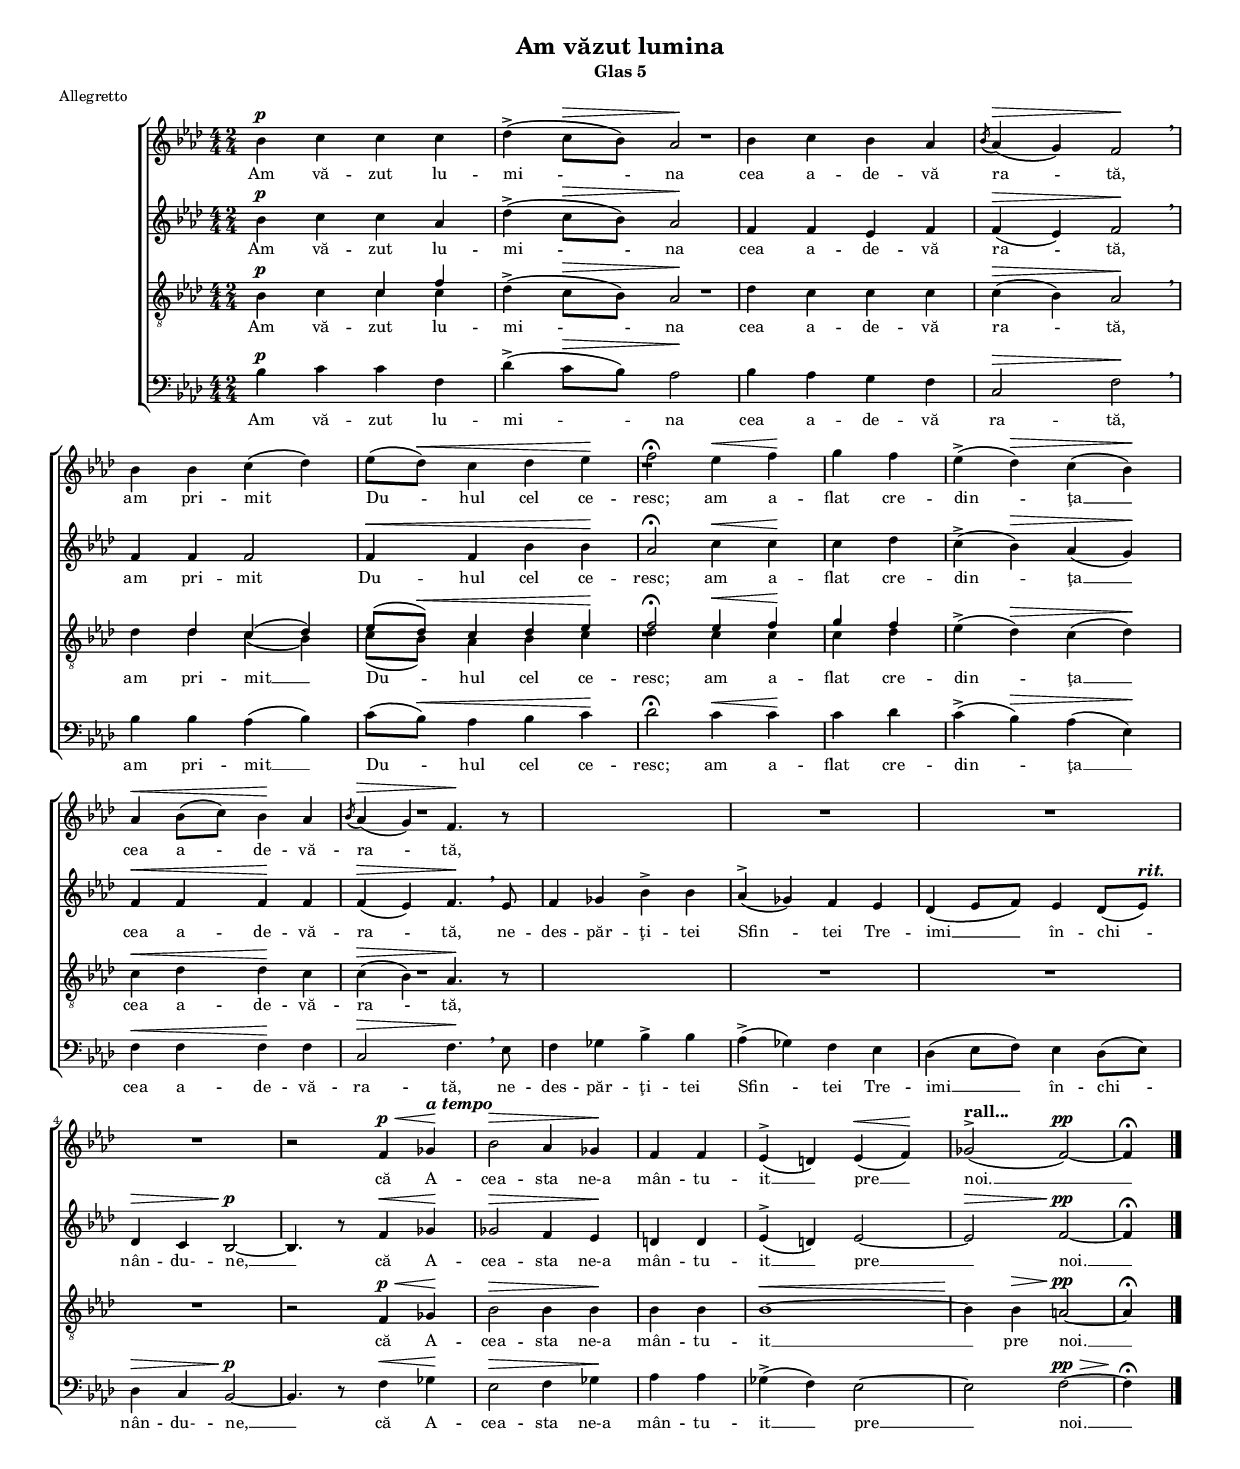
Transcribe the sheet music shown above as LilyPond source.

\version "2.10.10"
\include "defines.ly"
#(set-global-staff-size 13)
midiTempo = 
  \midi {
    \context {
      \Score
      tempoWholesPerMinute = #(ly:make-moment 140 4)
      }
    }


\include "preamble.ly"

\header {
  title = "Am văzut lumina"
  subtitle = "Glas 5"
  meter = "Allegretto"
}

global = {
  \globalPreamble
  \key f \minor
  \override Staff.TimeSignature #'stencil = #ly:text-interface::print
  \override Staff.TimeSignature #'text = #mixedTimeSigMarkup
}

sopWords = \lyricmode {
  Am vă -- zut lu -- mi -- na cea a -- de -- vă ra -- tă,
  am pri -- mit Du -- hul cel ce -- resc;
  am a -- flat cre -- din -- ţa __ cea a -- de -- vă -- ra -- tă,
  % ne -- des -- păr -- ţi -- tei Sfin -- tei Tre -- imi __
  % în -- chi -- nân -- du- -- ne,
  că A -- cea -- sta ne-a mân -- tu -- it __ pre __ noi. __
}

altoWords = \lyricmode {
  Am vă -- zut lu -- mi -- na cea a -- de -- vă ra -- tă,
  am pri -- mit Du -- hul cel ce -- resc;
  am a -- flat cre -- din -- ţa __ cea a -- de -- vă -- ra -- tă,
  ne -- des -- păr -- ţi -- tei Sfin -- tei Tre -- imi __
  în -- chi -- nân -- du- -- ne, __
  că A -- cea -- sta ne-a mân -- tu -- it __ pre __ noi. __
}

tenorWords = \lyricmode {
  Am vă -- zut lu -- mi -- na cea a -- de -- vă ra -- tă,
  am pri -- mit __ Du -- hul cel ce -- resc;
  am a -- flat cre -- din -- ţa __ cea a -- de -- vă -- ra -- tă,
  % ne -- des -- păr -- ţi -- tei Sfin -- tei Tre -- imi __
  % în -- chi -- nân -- du- -- ne,
  că A -- cea -- sta ne-a mân -- tu -- it __ pre noi. __
}

bassWords = \lyricmode {
  Am vă -- zut lu -- mi -- na cea a -- de -- vă ra -- tă,
  am pri -- mit __ Du -- hul cel ce -- resc;
  am a -- flat cre -- din -- ţa __ cea a -- de -- vă -- ra -- tă,
  ne -- des -- păr -- ţi -- tei Sfin -- tei Tre -- imi __
  în -- chi -- nân -- du- -- ne, __
  că A -- cea -- sta ne-a mân -- tu -- it __ pre __ noi. __
}

sopMusic = \relative {
  \cadenzaOn
  #(set-accidental-style 'forget)

  % Am văzut lumina cea adevărată,
  bes'4^\p c4 c4 c4 \bar "|"
  des4(^\accent c8[^\> bes8)] as2\! \bar "|"
  bes4 c4 bes4 as4 \bar "|"
  \acciaccatura bes8 as4(^\> g4) f2\! \breathe \bar "|"

  % am primit Duhul cel ceresc;
  bes4 bes4 c4( des4) \bar "|"
  es8([ des8)]^\< c4 des4 es4\! \bar "|"
  f2^\fermata

  % am aflat credinţa cea adevărată,
  es4^\< f4\! \bar "|"
  g4 f4 \bar "|"
  es4(^\accent des4)^\> c4( bes4)\! \bar "|"
  as4^\< bes8([ c8)] bes4\! as4 \bar "|"
  \acciaccatura bes8 as4(^\> g4) f4.\! r8 \bar "|"

  % nedespărţitei Sfintei Treimi închinându-ne,
  \cadenzaOff
  R1 * 4
  \cadenzaOn
  r2

  % că Aceasta ne-a mântuit pre noi.
  f4^\p^\< ges4\!^\atempoMarkup \bar "|"
  bes2^\> as4 ges4\! \bar "|"
  f4 f4 \bar "|"
  es4(^\accent d4) es4(^\< f4)\! \bar "|"
  ges2(^\accent^\rallMarkup f2)~^\pp \bar "|"
  f4^\fermata \bar "|."
}

altoMusic = \relative {
  \cadenzaOn
  #(set-accidental-style 'forget)

  % Am văzut lumina cea adevărată,
  bes'4^\p c4 c4 as4
  des4(^\accent c8[^\> bes8)] as2\!
  f4 f4 es4 f4
  f4(^\> es4) f2\! \breathe

  % am primit Duhul cel ceresc;
  f4 f4 f2
  f4^\< f4 bes4 bes4\!
  as2^\fermata

  % am aflat credinţa cea adevărată,
  c4^\< c4\!
  c4 des4
  c4(^\accent bes4)^\> as4( g4)\!
  f4^\< f4 f4\! f4
  f4(^\> es4) f4.\! \breathe es8

  % nedespărţitei Sfintei Treimi închinându-ne,
  f4 ges4 bes4^\accent bes4
  as4(^\accent ges4) f4 es4
  des4( es8[ f8)] es4 des8([ es8)]^\ritMarkup
  des4^\> c4 bes2~^\p\!
  bes4. r8

  % că Aceasta ne-a mântuit pre noi.
  f'4^\< ges4\!
  ges2^\> f4 es4\!
  d4
  #(set-accidental-style 'no-reset)
  d4
  #(set-accidental-style 'forget)
  es4(^\accent d4) es2~
  es2^\> f2~^\pp\!
  f4^\fermata \bar "|."
}

tenorMusic = \relative {
  \cadenzaOn
  #(set-accidental-style 'forget)

  % Am văzut lumina cea adevărată,
  bes4^\p c4
  <<
    { \voiceOne c4 f4 }
    \new Voice = "split" { \voiceTwo c4 c4 }
  >>
  \oneVoice
  des4(^\accent c8[^\> bes8)] as2\!
  des4 c4 c4 c4
  c4(^\> bes4) as2\! \breathe

  % am primit Duhul cel ceresc;
  des4
  <<
    {
      \voiceOne
      des4 c4( des4)
      es8([ des8)]^\< c4 des4 es4\!
      f2^\fermata
    }
    \new Voice = "split" {
      \voiceTwo
      des4 c4( bes4)
      c8([ bes8)] as4 bes4 c4
      des2
    }
  >>
  \oneVoice

  % am aflat credinţa cea adevărată,
  <<
    {
      \voiceOne
      es4^\< f4\!
      g4 f4
    }
    \new Voice = "split" {
      c4 c4
      c4 des4
    }
  >>
  \oneVoice
  es4(^\accent des4)^\> c4( des4)\!
  c4^\< des4 des4\! c4
  c4(^\> bes4) as4.\! r8

  % nedespărţitei Sfintei Treimi închinându-ne,
  \cadenzaOff
  R1 * 4
  \cadenzaOn
  r2

  % că Aceasta ne-a mântuit pre noi.
  f4^\p^\< ges4\!
  bes2^\> bes4 bes4\!
  bes4 bes4
  bes1~^\<
  bes4\! bes4^\> a2~\!^\pp
  a4^\fermata \bar "|."
}

bassMusic = \relative {
  \cadenzaOn
  #(set-accidental-style 'forget)

  % Am văzut lumina cea adevărată,
  bes4^\p c4 c4 f,4
  des'4(^\accent c8[^\> bes8)] as2\!
  bes4 as4 g4 f4
  c2^\> f2\! \breathe

  % am primit Duhul cel ceresc;
  bes4 bes4 as4( bes4)
  c8([ bes8)]^\< as4 bes4 c4\!
  des2^\fermata

  % am aflat credinţa cea adevărată,
  c4^\< c4\!
  c4 des4
  c4(^\accent bes4)^\> as4( es4)\!
  f4^\< f4 f4\! f4
  c2^\> f4.\! \breathe es8

  % nedespărţitei Sfintei Treimi închinându-ne,
  f4 ges4 bes4^\accent bes4
  as4(^\accent ges4) f4 es4
  des4( es8[ f8)] es4 des8([ es8)]
  des4^\> c4 bes2~^\p\!
  bes4. r8

  % că Aceasta ne-a mântuit pre noi.
  f'4^\< ges4\!
  es2^\> f4 ges4\!
  as4 as4
  ges4(^\accent f4) es2~
  es2 f2~^\pp^\>
  f4\!^\fermata \bar "|."
}

\include "four-staves.ly"
